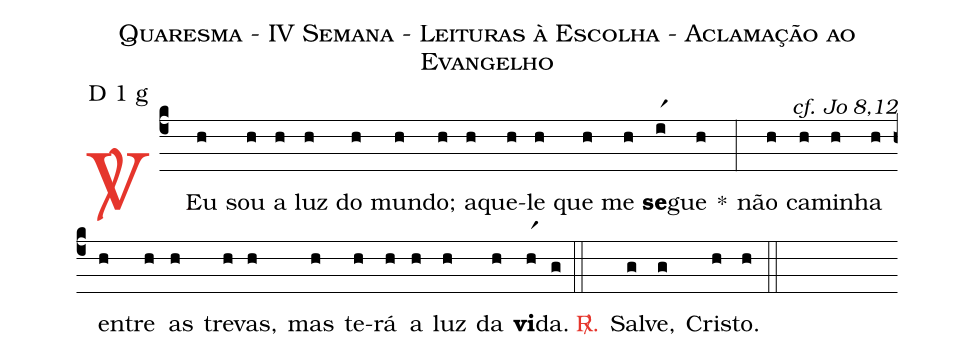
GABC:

name: Quaresma - IV Semana - Leituras à Escolha - Aclamação ao Evangelho;
mode: D 1 g;
commentary: cf. Jo 8,12;
%%
(c4)

<c><sp>V/</sp>.</c>() Eu(h) sou(h) a(h) luz(h) do(h) mun(h)do;(h) a(h)que(h)le(h) que(h) me(h) <b>se</b>(ir1)gue(h) *(:)
não(h) ca(h)mi(h)nha(h) en(h)tre(h) as(h) tre(h)vas,(h) mas(h) te(h)rá(h) a(h) luz(h) da(h) <b>vi</b>(hr1)da.(g)

(::)

<c><sp>R/</sp>.</c>() Sal(g)ve,(g) Cris(h)to.(h)

(::)
